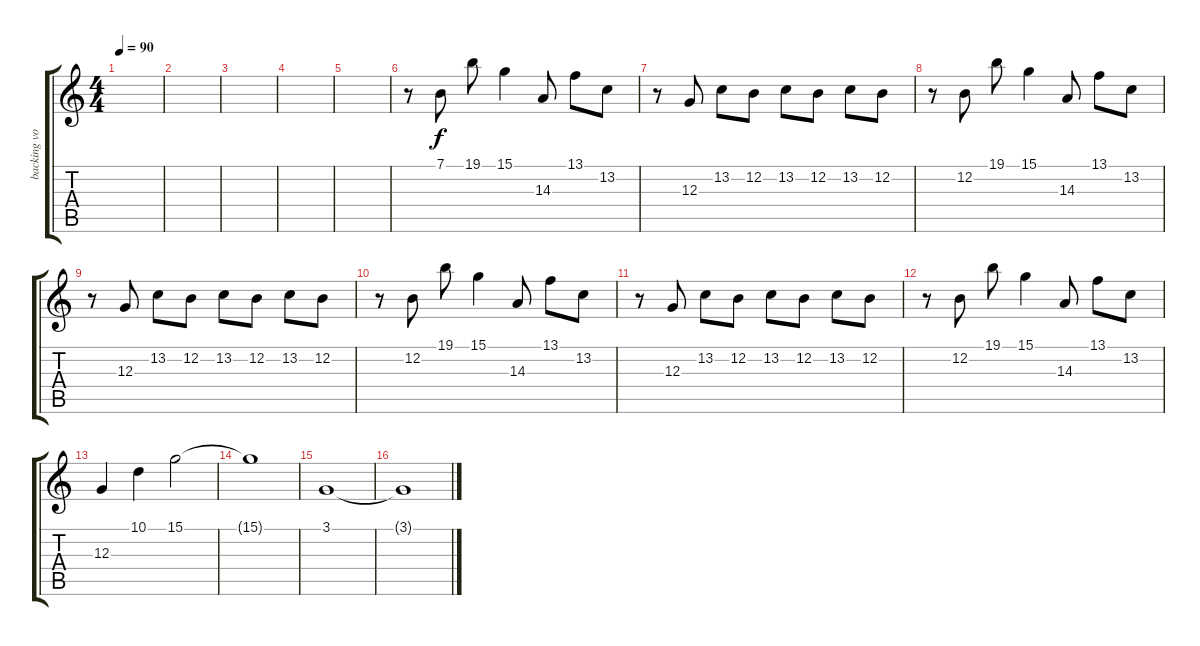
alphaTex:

\track ("backing vocal" "backing vo") {instrument tremolostrings}
\staff {score tabs}
\tuning (E4 B3 G3 D3 A2 E2) {hide}
\ts (4 4)
\tempo 90
\clef g2
\ks c
|
|
|
|
|
r.8 7.1.8 19.1.8 15.1.4 14.3.8 13.1.8 13.2.8 |
r.8 12.3.8 13.2.8 12.2.8 13.2.8 12.2.8 13.2.8 12.2.8 |
r.8 12.2.8 19.1.8 15.1.4 14.3.8 13.1.8 13.2.8 |
r.8 12.3.8 13.2.8 12.2.8 13.2.8 12.2.8 13.2.8 12.2.8 |
r.8 12.2.8 19.1.8 15.1.4 14.3.8 13.1.8 13.2.8 |
r.8 12.3.8 13.2.8 12.2.8 13.2.8 12.2.8 13.2.8 12.2.8 |
r.8 12.2.8 19.1.8 15.1.4 14.3.8 13.1.8 13.2.8 |
12.3.4 10.1.4 15.1.2 |
15.1{t}.1 |
3.1.1 |
3.1{t}.1
